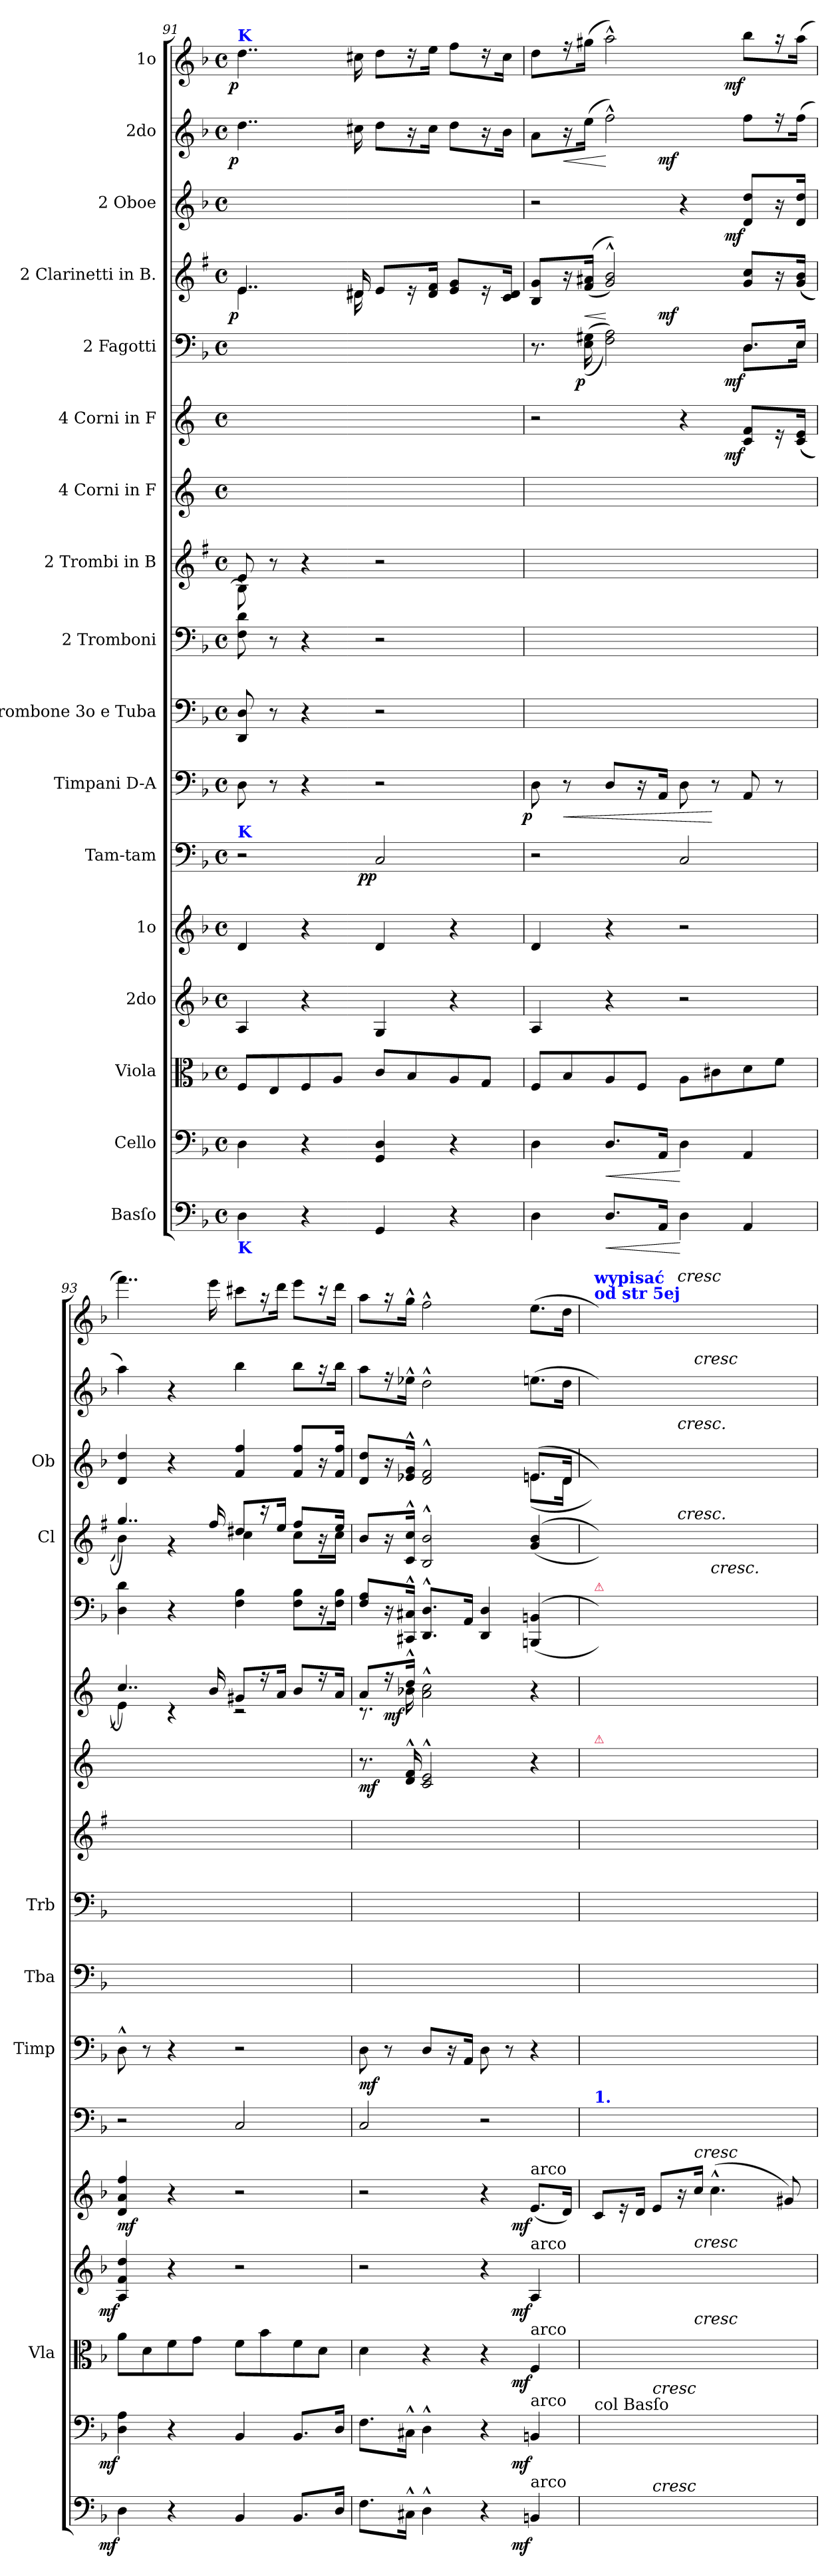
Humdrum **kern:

**kern	**dynam	**kern	**dynam	**kern	**dynam	**kern	**dynam	**kern	**dynam	**kern	**dynam	**kern	**dynam	**kern	**kern	**kern	**kern	**dynam	**kern	**dynam	**kern	**dynam	**kern	**dynam	**kern	**dynam	**kern	**dynam	**kern	**dynam
*part17	*part17	*part16	*part16	*part15	*part15	*part14	*part14	*part13	*part13	*part12	*part12	*part11	*part11	*part10	*part9	*part8	*part7	*part7	*part6	*part6	*part5	*part5	*part4	*part4	*part3	*part3	*part2	*part2	*part1	*part1
*staff17	*staff17	*staff16	*staff16	*staff15	*staff15	*staff14	*staff14	*staff13	*staff13	*staff12	*staff12	*staff11	*staff11	*staff10	*staff9	*staff8	*staff7	*staff7	*staff6	*staff6	*staff5	*staff5	*staff4	*staff4	*staff3	*staff3	*staff2	*staff2	*staff1	*staff1
*I"Basſo	*	*I"Cello	*	*I"Viola	*	*I"2do	*	*I"1o	*	*I"Tam-tam	*	*I"Timpani D-A	*	*I"Trombone 3o e Tuba	*I"2 Tromboni	*I"2 Trombi in B	*I"4 Corni in F	*	*I"4 Corni in F	*	*I"2 Fagotti	*	*I"2 Clarinetti in B.	*	*I"2 Oboe	*	*I"2do	*	*I"1o	*
*	*	*	*	*I'Vla	*	*	*	*	*	*	*	*I'Timp	*	*I'Tba	*I'Trb	*	*	*	*	*	*	*	*I'Cl	*	*I'Ob	*	*	*	*	*
*clefF4	*	*clefF4	*	*clefC3	*	*clefG2	*	*clefG2	*	*clefF4	*	*clefF4	*	*clefF4	*clefF4	*clefG2	*clefG2	*	*clefG2	*	*clefF4	*	*clefG2	*	*clefG2	*	*clefG2	*	*clefG2	*
*	*	*	*	*	*	*	*	*	*	*	*	*	*	*	*	*ITrd1c2	*ITrd4c7	*	*ITrd4c7	*	*	*	*ITrd1c2	*	*	*	*	*	*	*
*k[b-]	*	*k[b-]	*	*k[b-]	*	*k[b-]	*	*k[b-]	*	*k[b-]	*	*k[b-]	*	*k[b-]	*k[b-]	*k[b-]	*k[b-]	*	*k[b-]	*	*k[b-]	*	*k[b-]	*	*k[b-]	*	*k[b-]	*	*k[b-]	*
*d:	*	*d:	*	*d:	*	*d:	*	*d:	*	*d:	*	*d:	*	*d:	*d:	*d:	*d:	*	*d:	*	*d:	*	*d:	*	*d:	*	*d:	*	*d:	*
*M4/4	*	*M4/4	*	*M4/4	*	*M4/4	*	*M4/4	*	*M4/4	*	*M4/4	*	*M4/4	*M4/4	*M4/4	*M4/4	*	*M4/4	*	*M4/4	*	*M4/4	*	*M4/4	*	*M4/4	*	*M4/4	*
*met(c)	*	*met(c)	*	*met(c)	*	*met(c)	*	*met(c)	*	*met(c)	*	*met(c)	*	*met(c)	*met(c)	*met(c)	*met(c)	*	*met(c)	*	*met(c)	*	*met(c)	*	*met(c)	*	*met(c)	*	*met(c)	*
=91	=91	=91	=91	=91	=91	=91	=91	=91	=91	=91	=91	=91	=91	=91	=91	=91	=91	=91	=91	=91	=91	=91	=91	=91	=91	=91	=91	=91	=91	=91
*	*	*	*	*	*	*	*	*	*	*	*	*	*	*	*	*^	*	*	*	*	*	*	*^	*	*	*	*	*	*	*
!	!	!	!	!	!	!	!	!	!	!	!	!	!	!	!	!	!	!	!	!	!	!	!	!	!	!	!	!	!	!	!LO:TX:a:B:color=blue:t=K	!
!	!	!	!	!	!	!	!	!	!	!LO:TX:a:B:color=blue:t=K	!	!	!	!	!	!	!	!	!	!	!	!	!	!	!	!	!	!	!	!	!	!
!LO:TX:b:B:color=blue:t=K	!	!	!	!	!	!	!	!	!	!	!	!	!	!	!	!	!	!	!	!	!	!	!	!	!	!	!	!	!	!	!	!
!	!	!	!	!	!	!	!	!	!	!	!	!	!	!	!	!	!	!	!	!	!	!	!	!	!	!LO:DY:rj	!	!	!	!LO:DY:rj	!	!LO:DY:rj
4D\	.	4D\	.	8F/L	.	4A/	.	4d/	.	2r	.	8D\	.	8DD/ 8D/	8F\ 8d\	8d/	8A\]	1ryy	.	1ryy	.	1ryy	.	4..d/	4..d\	p	1ryy	.	4..dd\	p	4..dd\	p
.	.	.	.	8E/	.	.	.	.	.	.	.	8r	.	8r	8r	8r	8ryy	.	.	.	.	.	.	.	.	.	.	.	.	.	.	.
4r	.	4r	.	8F/	.	4r	.	4r	.	.	.	4r	.	4r	4r	4r	4ryy	.	.	.	.	.	.	.	.	.	.	.	.	.	.	.
.	.	.	.	8A/J	.	.	.	.	.	.	.	.	.	.	.	.	.	.	.	.	.	.	.	.	.	.	.	.	.	.	.	.
.	.	.	.	.	.	.	.	.	.	.	.	.	.	.	.	.	.	.	.	.	.	.	.	16c#X/	16c#X\	.	.	.	16cc#X\	.	16cc#X\	.
!	!	!	!	!	!	!	!	!	!	!	!LO:DY:rj	!	!	!	!	!	!	!	!	!	!	!	!	!	!	!	!	!	!	!	!	!
4GG/	.	4GG/ 4D/	.	8c/L	.	4G/	.	4d/	.	2C/	pp	2r	.	2r	2r	2r	2ryy	.	.	.	.	.	.	8d/L	2ryy	.	.	.	8dd\L	.	8dd\L	.
.	.	.	.	8B-/	.	.	.	.	.	.	.	.	.	.	.	.	.	.	.	.	.	.	.	16r	.	.	.	.	16r	.	16r	.
.	.	.	.	.	.	.	.	.	.	.	.	.	.	.	.	.	.	.	.	.	.	.	.	16c#/ 16e/Jk	.	.	.	.	16cc#\Jk	.	16ee\Jk	.
4r	.	4r	.	8A/	.	4r	.	4r	.	.	.	.	.	.	.	.	.	.	.	.	.	.	.	8d/ 8f/L	.	.	.	.	8dd\L	.	8ff\L	.
.	.	.	.	8G/J	.	.	.	.	.	.	.	.	.	.	.	.	.	.	.	.	.	.	.	16r	.	.	.	.	16r	.	16r	.
.	.	.	.	.	.	.	.	.	.	.	.	.	.	.	.	.	.	.	.	.	.	.	.	16B-/ 16c#/Jk	.	.	.	.	16b-\Jk	.	16cc#\Jk	.
*	*	*	*	*	*	*	*	*	*	*	*	*	*	*	*	*v	*v	*	*	*	*	*	*	*	*	*	*	*	*	*	*	*
=92	=92	=92	=92	=92	=92	=92	=92	=92	=92	=92	=92	=92	=92	=92	=92	=92	=92	=92	=92	=92	=92	=92	=92	=92	=92	=92	=92	=92	=92	=92	=92
*	*	*	*	*	*	*	*	*	*	*	*	*	*	*	*	*	*	*	*	*	*^	*	*	*	*	*	*	*	*	*	*
!	!	!	!	!	!	!	!	!	!	!	!	!	!LO:DY:rj	!	!	!	!	!	!	!	!	!	!	!	!	!	!	!	!	!	!	!
*	*	*	*	*	*	*	*	*	*	*	*	*	*	*	*	*	*	*	*	*	*	*	*	*	*	*	*	*	*^	*	*	*
4D\	.	4D\	.	8F/L	.	4A/	.	4d/	.	2r	.	8D\	p	1ryy	1ryy	1ryy	1ryy	.	2r	.	8.r	2ryy	.	8A/ 8f/L	4..ryy	.	2r	.	8a\L	4..ryy	.	8dd\L	.
!	!	!	!	!	!	!	!	!	!	!	!	!	!LO:HP:b	!	!	!	!	!	!	!	!	!	!	!	!	!	!	!	!	!	!LO:HP:b	!	!
.	.	.	.	8B-/	.	.	.	.	.	.	.	8r	<	.	.	.	.	.	.	.	.	.	.	16r	.	.	.	.	16r	.	<	16r	.
!	!	!	!	!	!	!	!	!	!	!	!	!	!	!	!	!	!	!	!	!	!	!	!LO:DY:rj	!	!	!LO:HP:b	!	!	!	!	!	!	!
.	.	.	.	.	.	.	.	.	.	.	.	.	.	.	.	.	.	.	.	.	(>(<16E\ 16G#X\	.	p	(>(<16e/ 16g#X/Jk	.	<	.	.	(>16ee\Jk	.	.	(>16gg#X\Jk	.
!	!LO:HP:b	!	!LO:HP:b	!	!	!	!	!	!	!	!	!	!	!	!	!	!	!	!	!	!	!	!	!	!	!	!	!	!	!	!	!	!
8.D/L	<	8.D/L	<	8A/	.	4r	.	4r	.	.	.	8D/L	.	.	.	.	.	.	.	.	2F\ 2A\))	.	.	2f^^>/ 2a^^>/))	.	[	.	.	2ff^^>\)	.	[	2aa^^>\)	.
.	.	.	.	8F/J	.	.	.	.	.	.	.	16r	.	.	.	.	.	.	.	.	.	.	.	.	.	.	.	.	.	.	.	.	.
16AA/Jk	.	16AA/Jk	.	.	.	.	.	.	.	.	.	16AA/Jk	.	.	.	.	.	.	.	.	.	.	.	.	2ryy	mf	.	.	.	2ryy	mf	.	.
4D\	[	4D\	[	8A\L	.	2r	.	2r	.	2C/	.	8D\	.	.	.	.	.	.	4r	.	.	4ryy	.	.	.	.	4r	.	.	.	.	.	.
.	.	.	.	8c#X\	.	.	.	.	.	.	.	8r	[	.	.	.	.	.	.	.	.	.	.	.	.	.	.	.	.	.	.	.	.
!	!	!	!	!	!	!	!	!	!	!	!	!	!	!	!	!	!	!	!	!LO:DY:rj	!	!	!LO:DY:rj	!	!	!	!	!LO:DY:rj	!	!	!	!	!LO:DY:rj
4AA/	.	4AA/	.	8d\	.	.	.	.	.	.	.	8AA/	.	.	.	.	.	.	8F/ 8B-/L	mf	8.D/L	8.D\L	mf	8f/ 8b-/L	.	.	8d/ 8dd/L	mf	8ff\L	.	.	8bb-\L	mf
.	.	.	.	8f\J	.	.	.	.	.	.	.	8r	.	.	.	.	.	.	16r	.	.	.	.	16r	.	.	16r	.	16r	.	.	16r	.
.	.	.	.	.	.	.	.	.	.	.	.	.	.	.	.	.	.	.	(>(<16F/ 16A/Jk	.	16E/Jk	16E\Jk	.	(>(<16f/ 16a/Jk	16ryy	.	16d/ 16dd/Jk	.	(>16ff\Jk	16ryy	.	(>16aa\Jk	.
=93	=93	=93	=93	=93	=93	=93	=93	=93	=93	=93	=93	=93	=93	=93	=93	=93	=93	=93	=93	=93	=93	=93	=93	=93	=93	=93	=93	=93	=93	=93	=93	=93	=93
*	*	*	*	*	*	*	*	*	*	*	*	*	*	*	*	*	*	*	*^	*	*	*	*	*	*	*	*	*	*	*	*	*	*
!	!LO:DY:rj	!	!LO:DY:rj	!	!	!	!LO:DY:rj	!	!	!	!	!	!	!	!	!	!	!	!	!	!	!	!	!	!	!	!	!	!	!	!	!	!	!
*	*	*	*	*	*	*	*	*	*	*	*	*	*	*	*	*	*	*	*	*	*	*v	*v	*	*	*	*	*	*	*v	*v	*	*	*
4D\	mf	4D\ 4A\	mf	8a\L	.	4A/ 4f/ 4dd/	mf	4d/ 4a/ 4ff/	mf	2r	.	8D^^>\	.	1ryy	1ryy	1ryy	1ryy	.	4..f/)	4A\)	.	4D\ 4d\	.	4..ff/)	4a\)	.	4d/ 4dd/	.	4aa\)	.	4..fff\)	.
.	.	.	.	8d\	.	.	.	.	.	.	.	8r	.	.	.	.	.	.	.	.	.	.	.	.	.	.	.	.	.	.	.	.
4r	.	4r	.	8f\	.	4r	.	4r	.	.	.	4r	.	.	.	.	.	.	.	4r	.	4r	.	.	4r	.	4r	.	4r	.	.	.
.	.	.	.	8g\J	.	.	.	.	.	.	.	.	.	.	.	.	.	.	.	.	.	.	.	.	.	.	.	.	.	.	.	.
.	.	.	.	.	.	.	.	.	.	.	.	.	.	.	.	.	.	.	16e/	.	.	.	.	16ee/	.	.	.	.	.	.	16eee\	.
4BB-/	.	4BB-/	.	8f\L	.	2r	.	2r	.	2C/	.	2r	.	.	.	.	.	.	8c#X/L	2rc	.	4F\ 4B-\	.	8cc#X/L	4b-\	.	4f/ 4ff/	.	4bb-\	.	8ccc#X\L	.
.	.	.	.	8b-\	.	.	.	.	.	.	.	.	.	.	.	.	.	.	16r	.	.	.	.	16r	.	.	.	.	.	.	16r	.
.	.	.	.	.	.	.	.	.	.	.	.	.	.	.	.	.	.	.	16d/Jk	.	.	.	.	16dd/Jk	.	.	.	.	.	.	16ddd\Jk	.
8.BB-/L	.	8.BB-/L	.	8f\	.	.	.	.	.	.	.	.	.	.	.	.	.	.	8e/L	.	.	8F\ 8B-\L	.	8ee/L	8b-\L	.	8f/ 8ff/L	.	8bb-\L	.	8eee\L	.
.	.	.	.	8d\J	.	.	.	.	.	.	.	.	.	.	.	.	.	.	16r	.	.	16r	.	16r	16ryy	.	16r	.	16r	.	16r	.
16D/Jk	.	16D/Jk	.	.	.	.	.	.	.	.	.	.	.	.	.	.	.	.	16d/Jk	.	.	16F\ 16B-\Jk	.	16dd/Jk	16b-\Jk	.	16f/ 16ff/Jk	.	16bb-\Jk	.	16ddd\Jk	.
*	*	*	*	*	*	*	*	*	*	*	*	*	*	*	*	*	*	*	*	*	*	*	*	*v	*v	*	*	*	*	*	*	*
=94	=94	=94	=94	=94	=94	=94	=94	=94	=94	=94	=94	=94	=94	=94	=94	=94	=94	=94	=94	=94	=94	=94	=94	=94	=94	=94	=94	=94	=94	=94	=94
*	*	*	*	*	*	*	*	*	*	*	*	*	*	*	*	*	*	*	*	*	*	*	*	*	*	*^	*	*	*	*	*
8.F\L	.	8.F\L	.	4d\	.	2r	.	2r	.	2C/	.	8D\	mf	1ryy	1ryy	1ryy	8.r	mf	8d/L	8.r	.	8F/ 8A/L	.	8a/L	.	8d/ 8dd/L	2ryy	.	8aa\L	.	8aa\L	.
.	.	.	.	.	.	.	.	.	.	.	.	8r	.	.	.	.	.	.	16r	.	mf	16r	.	16r	.	16r	.	.	16r	.	16r	.
16C#X^^>\Jk	.	16C#X^^>\Jk	.	.	.	.	.	.	.	.	.	.	.	.	.	.	16G^^>/ 16B-^^>/	.	16g^^>/Jk	16e-X\	.	16CC#X^^>/ 16C#X^^>/Jk	.	16B-^^>/ 16b-^^>/Jk	.	16e-X^^>/ 16g^^>/Jk	.	.	16ee-X^^>\Jk	.	16gg^^>\Jk	.
4D^^>\	.	4D^^>\	.	4r	.	.	.	.	.	.	.	8D/L	.	.	.	.	2F^^>/ 2A^^>/	.	2d^^>\ 2f^^>\	4ryy	.	8.DD^^>/ 8.D^^>/L	.	2A^^>/ 2a^^>/	.	2d^^>/ 2f^^>/	.	.	2dd^^>\	.	2ff^^>\	.
.	.	.	.	.	.	.	.	.	.	.	.	16r	.	.	.	.	.	.	.	.	.	.	.	.	.	.	.	.	.	.	.	.
.	.	.	.	.	.	.	.	.	.	.	.	16AA/Jk	.	.	.	.	.	.	.	.	.	16AA/Jk	.	.	.	.	.	.	.	.	.	.
4r	.	4r	.	4r	.	4r	.	4r	.	2r	.	8D\	.	.	.	.	.	.	.	2ryy	.	4DD/ 4D/	.	.	.	.	4ryy	.	.	.	.	.
.	.	.	.	.	.	.	.	.	.	.	.	8r	.	.	.	.	.	.	.	.	.	.	.	.	.	.	.	.	.	.	.	.
!	!	!	!	!	!	!	!	!LO:TX:a:t=arco	!	!	!	!	!	!	!	!	!	!	!	!	!	!	!	!	!	!	!	!	!	!	!	!
!	!	!	!	!	!	!LO:TX:a:t=arco	!	!	!	!	!	!	!	!	!	!	!	!	!	!	!	!	!	!	!	!	!	!	!	!	!	!
!	!	!	!	!LO:TX:a:t=arco	!	!	!	!	!	!	!	!	!	!	!	!	!	!	!	!	!	!	!	!	!	!	!	!	!	!	!	!
!	!	!LO:TX:a:t=arco	!	!	!	!	!	!	!	!	!	!	!	!	!	!	!	!	!	!	!	!	!	!	!	!	!	!	!	!	!	!
!LO:TX:a:t=arco	!	!	!	!	!	!	!	!	!	!	!	!	!	!	!	!	!	!	!	!	!	!	!	!	!	!	!	!	!	!	!	!
!	!LO:DY:rj	!	!LO:DY:rj	!	!LO:DY:rj	!	!LO:DY:rj	!	!LO:DY:rj	!	!	!	!	!	!	!	!	!	!	!	!	!	!	!	!	!	!	!	!	!	!	!
4BBn/	mf	4BBn/	mf	4F/	mf	4A/	mf	(<8.e/L	mf	.	.	4r	.	.	.	.	4r	.	4r	.	.	(>(<4BBBn/ 4BBn/	.	(>(<4f/ 4a/	.	(>8.en/L	(<8.en\L	.	(>8.een\L	.	(>8.ee\L	.
.	.	.	.	.	.	.	.	16d/Jk)	.	.	.	.	.	.	.	.	.	.	.	.	.	.	.	.	.	16d/Jk	16d\Jk	.	16dd\Jk	.	16dd\Jk	.
*	*	*	*	*	*	*	*	*	*	*	*	*	*	*	*	*	*	*	*v	*v	*	*	*	*	*	*	*	*	*	*	*	*
=95	=95	=95	=95	=95	=95	=95	=95	=95	=95	=95	=95	=95	=95	=95	=95	=95	=95	=95	=95	=95	=95	=95	=95	=95	=95	=95	=95	=95	=95	=95	=95
*	*	*	*	*	*	*	*	*	*	*	*	*	*	*	*	*	*	*	*	*	*^	*	*	*	*	*	*	*	*	*	*
!	!	!	!	!	!	!	!	!	!	!	!	!	!	!	!	!	!	!	!	!	!	!	!	!	!	!	!	!	!	!	!LO:TX:a:B:color=blue:t=wypisać\nod str 5ej	!
!	!	!	!	!	!	!	!	!	!	!	!	!	!	!	!	!	!	!	!	!	!LO:TX:a:color=crimson:t=⚠	!	!	!	!	!	!	!	!	!	!	!
!	!	!	!	!	!	!	!	!	!	!	!	!	!	!	!	!	!LO:TX:a:color=crimson:t=⚠	!	!	!	!	!	!	!	!	!	!	!	!	!	!	!
!	!	!	!	!	!	!	!	!	!	!LO:TX:a:B:color=blue:t=1.	!	!	!	!	!	!	!	!	!	!	!	!	!	!	!	!	!	!	!	!	!	!
!	!	!LO:TX:a:t=col Basſo	!	!	!	!	!	!	!	!	!	!	!	!	!	!	!	!	!	!	!	!	!	!	!	!	!	!	!	!	!	!
4Cn/yy	.	4Cn/yy	.	4E/yy	.	4A/yy	.	8c/L	.	1ryy	.	1ryy	.	1ryy	1ryy	1ryy	4Eyy/ 4Ayy/	.	4ryy	.	4CCnyy/ 4Cnyy/))	4ryy	.	4eyy/ 4ayy/))	.	8cn/Lyy)	8cn\Lyy)	.	8cc\Lyy)	.	8ccn\Lyy)	.
.	.	.	.	.	.	.	.	16r	.	.	.	.	.	.	.	.	.	.	.	.	.	.	.	.	.	16ryy	16ryy	.	16ryy	.	16ryy	.
.	.	.	.	.	.	.	.	16d/Jk	.	.	.	.	.	.	.	.	.	.	.	.	.	.	.	.	.	16d/Jkyy	16d\Jkyy	.	16dd\Jkyy	.	16dd\Jkyy	.
!	!	!LO:TX:i:t=cresc	!	!	!	!	!	!	!	!	!	!	!	!	!	!	!	!	!	!	!	!	!	!	!	!	!	!	!	!	!	!
!LO:TX:i:t=cresc	!	!	!	!	!	!	!	!	!	!	!	!	!	!	!	!	!	!	!	!	!	!	!	!	!	!	!	!	!	!	!	!
4AA/yy	.	4AA/yy	.	8Eyy/ 8Ayy/L	.	8.c/Lyy	.	8e/L	.	.	.	.	.	.	.	.	8Eyy/ 8Ayy/	.	8cyy\ 8eyy\	.	4AA/yy	4AA\yy	.	8ayy\ 8ccyy\	.	8e/Lyy	4ryy	.	8ee\Lyy	.	8ee\Lyy	.
!	!	!	!	!	!	!	!	!	!	!	!	!	!	!	!	!	!	!	!	!	!	!	!	!	!	!	!	!	!	!	!LO:TX:i:t=cresc	!
!	!	!	!	!	!	!	!	!	!	!	!	!	!	!	!	!	!	!	!	!	!	!	!	!	!	!LO:TX:i:t=cresc.	!	!	!	!	!	!
!	!	!	!	!	!	!	!	!	!	!	!	!	!	!	!	!	!	!	!	!	!	!	!	!LO:TX:i:t=cresc.	!	!	!	!	!	!	!	!
.	.	.	.	16ryy	.	.	.	16r	.	.	.	.	.	.	.	.	8ryy	.	8ryy	.	.	.	.	8ryy	.	16ryy	.	.	16ryy	.	16ryy	.
!	!	!	!	!	!	!	!	!	!	!	!	!	!	!	!	!	!	!	!	!	!	!	!	!	!	!	!	!	!LO:TX:i:t=cresc	!	!	!
!	!	!	!	!	!	!	!	!LO:TX:i:t=cresc	!	!	!	!	!	!	!	!	!	!	!	!	!	!	!	!	!	!	!	!	!	!	!	!
!	!	!	!	!	!	!LO:TX:i:t=cresc	!	!	!	!	!	!	!	!	!	!	!	!	!	!	!	!	!	!	!	!	!	!	!	!	!	!
!	!	!	!	!LO:TX:i:t=cresc	!	!	!	!	!	!	!	!	!	!	!	!	!	!	!	!	!	!	!	!	!	!	!	!	!	!	!	!
.	.	.	.	16c/Jkyy	.	16g#X/Jkyy	.	16cc/Jk	.	.	.	.	.	.	.	.	.	.	.	.	.	.	.	.	.	16g#Xyy^^>/ 16ccyy^^>/Jk	.	.	16gg#X^^>\Jkyy	.	16ccc^^>\Jkyy	.
!	!	!	!	!	!	!	!	!	!	!	!	!	!	!	!	!	!	!	!	!	!LO:TX:i:t=cresc.	!	!	!	!	!	!	!	!	!	!	!
(>8.E\Lyy	.	(>8.E\Lyy	.	(>4.c^^>\yy	.	(<4.g#^^>/yy	.	(>4.cc^^>\	.	.	.	.	.	.	.	.	4ryy	.	4ryy	.	8.EEyy/ 8.Eyy/L	2ryy	.	4.cyy/ 4.ccyy/	.	4.g#yy^^>/ 4.ccyy^^>/	2ryy	.	(>4.gg#^^>\yy	.	4.ccc^^>\yy	.
16F'>\Jkyy)	.	16F'>\Jkyy)	.	.	.	.	.	.	.	.	.	.	.	.	.	.	.	.	.	.	16FFyy/ 16Fyy/Jk	.	.	.	.	.	.	.	.	.	.	.
(>8.E\Lyy	.	(>8.E\Lyy	.	.	.	.	.	.	.	.	.	.	.	.	.	.	4G#Xyy/ 4Bnyy/	.	[4eyy\ 4g#Xyy\	.	8.EEyy/ 8.Eyy/L	.	.	.	.	.	.	.	.	.	.	.
.	.	.	.	8G#X/yy)	.	8e/yy)	.	8g#X/)	.	.	.	.	.	.	.	.	.	.	.	.	.	.	.	8Bnyy/ 8bnyy/	.	[8eyy/ 8g#Xyy/	.	.	8ee\yy)	.	8gg#X\yy	.
16D'>\Jkyy)	.	16D'>\Jkyy)	.	.	.	.	.	.	.	.	.	.	.	.	.	.	.	.	.	.	16DDyy/ 16Dyy/Jk	.	.	.	.	.	.	.	.	.	.	.
*	*	*	*	*	*	*	*	*	*	*	*	*	*	*	*	*	*	*	*	*	*v	*v	*	*	*	*v	*v	*	*	*	*	*
=	=	=	=	=	=	=	=	=	=	=	=	=	=	=	=	=	=	=	=	=	=	=	=	=	=	=	=	=	=	=
*-	*-	*-	*-	*-	*-	*-	*-	*-	*-	*-	*-	*-	*-	*-	*-	*-	*-	*-	*-	*-	*-	*-	*-	*-	*-	*-	*-	*-	*-	*-
